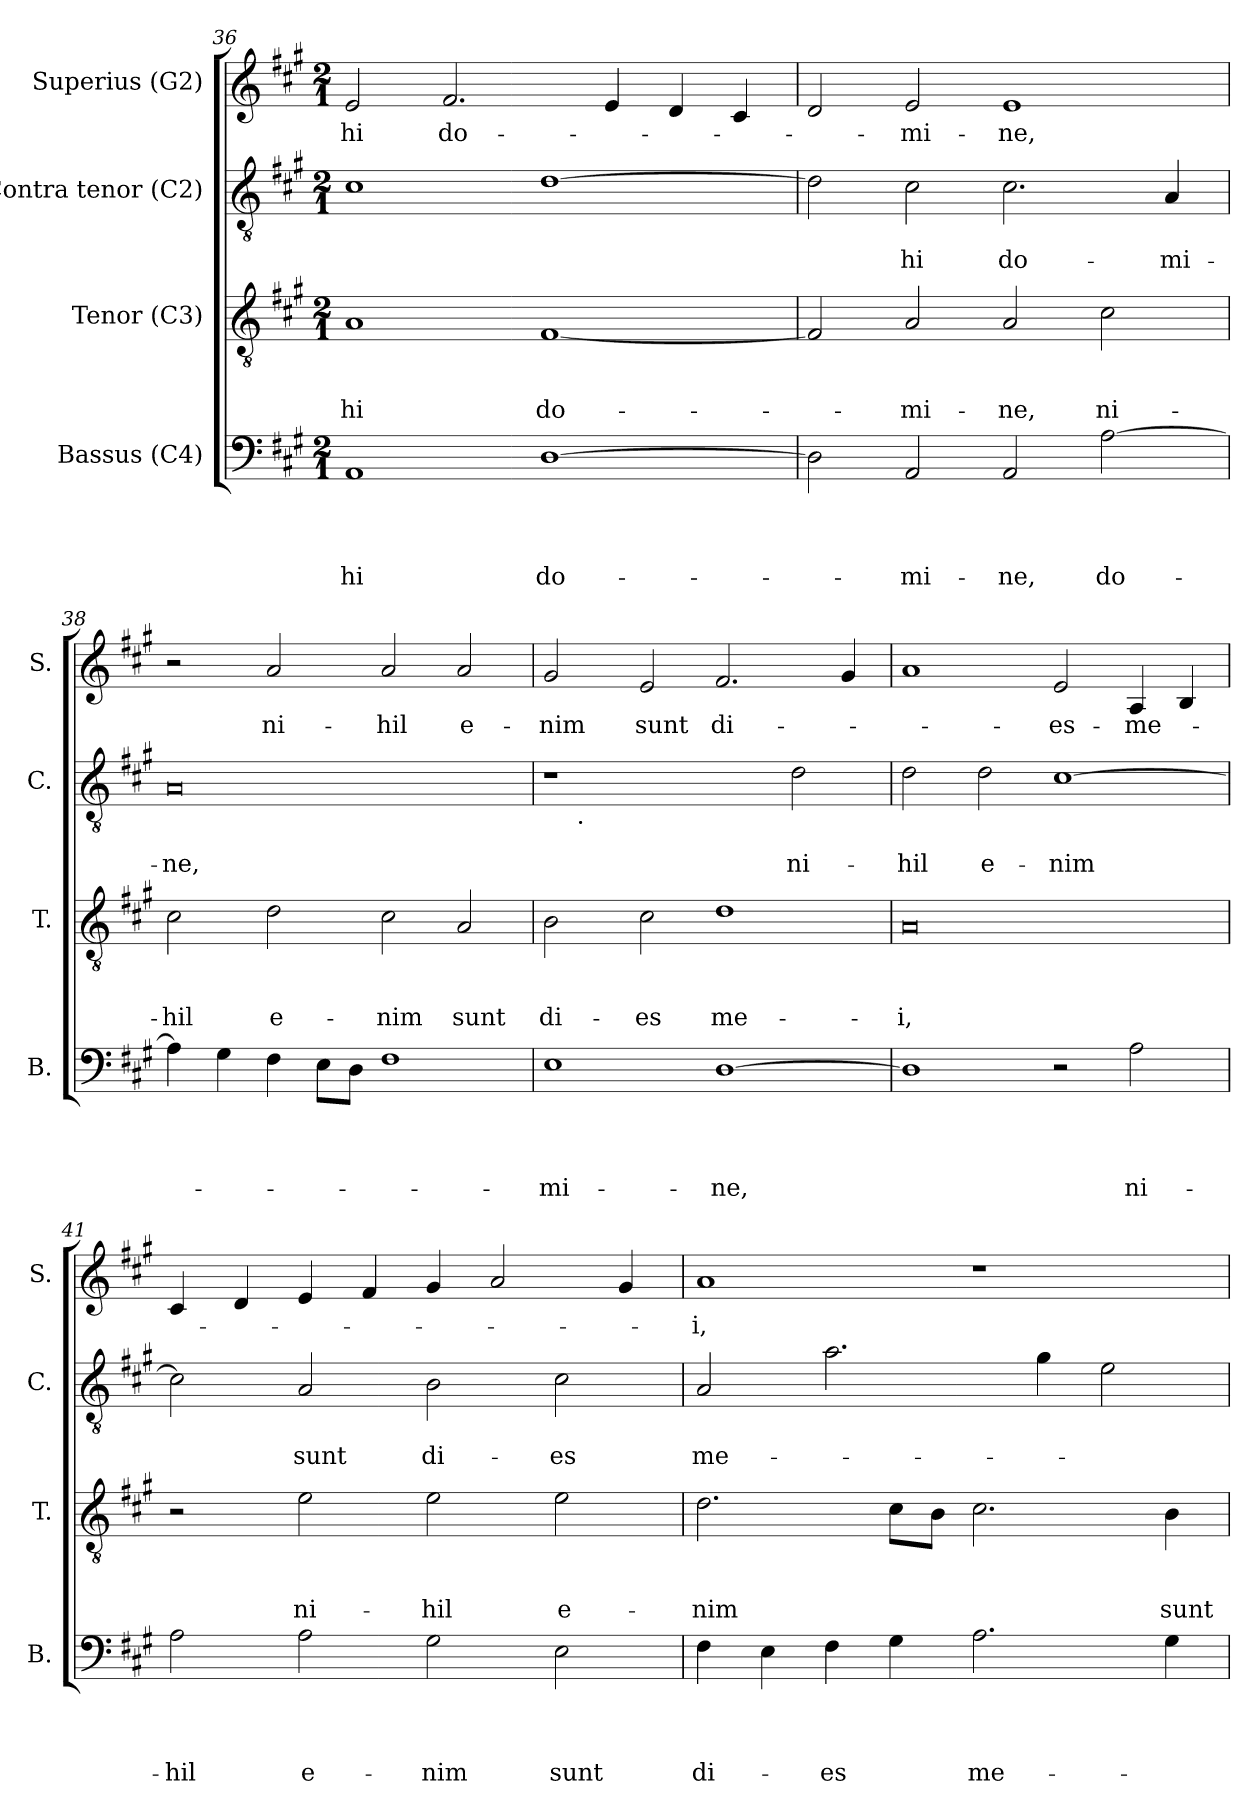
**kern	**text	**text	**text	**text	**kern	**text	**text	**text	**kern	**text	**text	**kern	**text
*part4	*part4	*part4	*part4	*part4	*part3	*part3	*part3	*part3	*part2	*part2	*part2	*part1	*part1
*staff4	*staff4	*staff4	*staff4	*staff4	*staff3	*staff3	*staff3	*staff3	*staff2	*staff2	*staff2	*staff1	*staff1
*I"Bassus (C4)	*	*	*	*	*I"Tenor (C3)	*	*	*	*I"Contra tenor (C2)	*	*	*I"Superius (G2)	*
*I'B.	*	*	*	*	*I'T.	*	*	*	*I'C.	*	*	*I'S.	*
*clefF4	*	*	*	*	*clefGv2	*	*	*	*clefGv2	*	*	*clefG2	*
*k[f#c#g#]	*	*	*	*	*k[f#c#g#]	*	*	*	*k[f#c#g#]	*	*	*k[f#c#g#]	*
*A:	*	*	*	*	*A:	*	*	*	*A:	*	*	*A:	*
*M2/1	*	*	*	*	*M2/1	*	*	*	*M2/1	*	*	*M2/1	*
=36	=36	=36	=36	=36	=36	=36	=36	=36	=36	=36	=36	=36	=36
!	!	!	!	!LO:LY:b	!	!	!	!LO:LY:b	!	!	!	!	!LO:LY:b
1AA	.	.	.	-hi	1A	.	.	-hi	1c#	.	.	2e/	-hi
!	!	!	!	!	!	!	!	!	!	!	!	!	!LO:LY:b
.	.	.	.	.	.	.	.	.	.	.	.	2.f#/	do-
!	!	!	!	!LO:LY:b	!	!	!	!LO:LY:b	!	!	!	!	!
[>1D	.	.	.	do-	[<1F#	.	.	do-	[>1d	.	.	.	.
.	.	.	.	.	.	.	.	.	.	.	.	4e/	.
.	.	.	.	.	.	.	.	.	.	.	.	4d/	.
.	.	.	.	.	.	.	.	.	.	.	.	4c#/	.
=37	=37	=37	=37	=37	=37	=37	=37	=37	=37	=37	=37	=37	=37
2D\]	.	.	.	.	2F#/]	.	.	.	2d\]	.	.	2d/	.
!	!	!	!	!LO:LY:b	!	!	!	!LO:LY:b	!	!	!LO:LY:b	!	!LO:LY:b
2AA/	.	.	.	-mi-	2A/	.	.	-mi-	2c#\	.	-hi	2e/	-mi-
!	!	!	!	!LO:LY:b	!	!	!	!LO:LY:b	!	!	!LO:LY:b	!	!LO:LY:b
2AA/	.	.	.	-ne,	2A/	.	.	-ne,	2.c#\	.	do-	1e	-ne,
!	!	!	!	!LO:LY:b	!	!	!	!LO:LY:b	!	!	!	!	!
[>2A\	.	.	.	do-	2c#\	.	.	ni-	.	.	.	.	.
!	!	!	!	!	!	!	!	!	!	!	!LO:LY:b	!	!
.	.	.	.	.	.	.	.	.	4A/	.	-mi-	.	.
=38	=38	=38	=38	=38	=38	=38	=38	=38	=38	=38	=38	=38	=38
!	!	!	!	!	!	!	!	!LO:LY:b	!	!	!LO:LY:b	!	!
4A\]	.	.	.	.	2c#\	.	.	-hil	0A	.	-ne,	2r	.
4G#\	.	.	.	.	.	.	.	.	.	.	.	.	.
!	!	!	!	!	!	!	!	!LO:LY:b	!	!	!	!	!LO:LY:b
4F#\	.	.	.	.	2d\	.	.	e-	.	.	.	2a/	ni-
8E\L	.	.	.	.	.	.	.	.	.	.	.	.	.
8D\J	.	.	.	.	.	.	.	.	.	.	.	.	.
!	!	!	!	!	!	!	!	!LO:LY:b	!	!	!	!	!LO:LY:b
1F#	.	.	.	.	2c#\	.	.	-nim	.	.	.	2a/	-hil
!	!	!	!	!	!	!	!	!LO:LY:b	!	!	!	!	!LO:LY:b
.	.	.	.	.	2A/	.	.	sunt	.	.	.	2a/	e-
!!LO:PB:g=z
=39	=39	=39	=39	=39	=39	=39	=39	=39	=39	=39	=39	=39	=39
!	!	!	!	!LO:LY:b	!	!	!	!LO:LY:b	!	!	!	!	!LO:LY:b
*	*	*	*	*	*	*	*	*	*^	*	*	*	*
1E	.	.	.	-mi-	2B\	.	.	di-	1r	8ryy	.	.	2g#/	-nim
!	!	!	!	!	!	!	!	!	!	!LO:TX:b:t=.	!	!	!	!
.	.	.	.	.	.	.	.	.	.	1...ryy	.	.	.	.
!	!	!	!	!	!	!	!	!LO:LY:b	!	!	!	!	!	!LO:LY:b
.	.	.	.	.	2c#\	.	.	-es	.	.	.	.	2e/	sunt
!	!	!	!	!LO:LY:b	!	!	!	!LO:LY:b	!	!	!	!	!	!LO:LY:b
[>1D	.	.	.	-ne,	1d	.	.	me-	2ryy	.	.	.	2.f#/	di-
!	!	!	!	!	!	!	!	!	!	!	!	!LO:LY:b	!	!
.	.	.	.	.	.	.	.	.	2d\	.	.	ni-	.	.
.	.	.	.	.	.	.	.	.	.	.	.	.	4g#/	.
=40	=40	=40	=40	=40	=40	=40	=40	=40	=40	=40	=40	=40	=40	=40
!	!	!	!	!	!	!	!	!LO:LY:b:rj	!	!	!	!LO:LY:b	!	!
*	*	*	*	*	*	*	*	*	*v	*v	*	*	*	*
1D]	.	.	.	.	0A	.	.	-i,	2d\	.	-hil	1a	.
!	!	!	!	!	!	!	!	!	!	!	!LO:LY:b	!	!
.	.	.	.	.	.	.	.	.	2d\	.	e-	.	.
!	!	!	!	!	!	!	!	!	!	!	!LO:LY:b	!	!LO:LY:b
2r	.	.	.	.	.	.	.	.	[>1c#	.	-nim	2e/	-es-
!	!	!	!	!LO:LY:b	!	!	!	!	!	!	!	!	!LO:LY:b
2A\	.	.	.	ni-	.	.	.	.	.	.	.	4A/	-me-
.	.	.	.	.	.	.	.	.	.	.	.	4B/	.
=41	=41	=41	=41	=41	=41	=41	=41	=41	=41	=41	=41	=41	=41
!	!	!	!	!LO:LY:b	!	!	!	!	!	!	!	!	!
2A\	.	.	.	-hil	2r	.	.	.	2c#\]	.	.	4c#/	.
.	.	.	.	.	.	.	.	.	.	.	.	4d/	.
!	!	!	!	!LO:LY:b	!	!	!	!LO:LY:b	!	!	!LO:LY:b	!	!
2A\	.	.	.	e-	2e\	.	.	ni-	2A/	.	sunt	4e/	.
.	.	.	.	.	.	.	.	.	.	.	.	4f#/	.
!	!	!	!	!LO:LY:b	!	!	!	!LO:LY:b	!	!	!LO:LY:b	!	!
2G#\	.	.	.	-nim	2e\	.	.	-hil	2B\	.	di-	4g#/	.
.	.	.	.	.	.	.	.	.	.	.	.	2a/	.
!	!	!	!	!LO:LY:b	!	!	!	!LO:LY:b	!	!	!LO:LY:b	!	!
2E\	.	.	.	sunt	2e\	.	.	e-	2c#\	.	-es	.	.
.	.	.	.	.	.	.	.	.	.	.	.	4g#/	.
=42	=42	=42	=42	=42	=42	=42	=42	=42	=42	=42	=42	=42	=42
!	!	!	!	!LO:LY:b	!	!	!	!LO:LY:b	!	!	!LO:LY:b	!	!LO:LY:b
4F#\	.	.	.	di-	2.d\	.	.	-nim	2A/	.	me-	1a	-i,
4E\	.	.	.	.	.	.	.	.	.	.	.	.	.
!	!	!	!	!LO:LY:b	!	!	!	!	!	!	!	!	!
4F#\	.	.	.	-es	.	.	.	.	2.a\	.	.	.	.
4G#\	.	.	.	.	8c#\L	.	.	.	.	.	.	.	.
.	.	.	.	.	8B\J	.	.	.	.	.	.	.	.
!	!	!	!	!LO:LY:b	!	!	!	!	!	!	!	!	!
2.A\	.	.	.	me-	2.c#\	.	.	.	.	.	.	1r	.
.	.	.	.	.	.	.	.	.	4g#\	.	.	.	.
.	.	.	.	.	.	.	.	.	2e\	.	.	.	.
!	!	!	!	!	!	!	!	!LO:LY:b	!	!	!	!	!
4G#\	.	.	.	.	4B\	.	.	sunt	.	.	.	.	.
=	=	=	=	=	=	=	=	=	=	=	=	=	=
*-	*-	*-	*-	*-	*-	*-	*-	*-	*-	*-	*-	*-	*-
